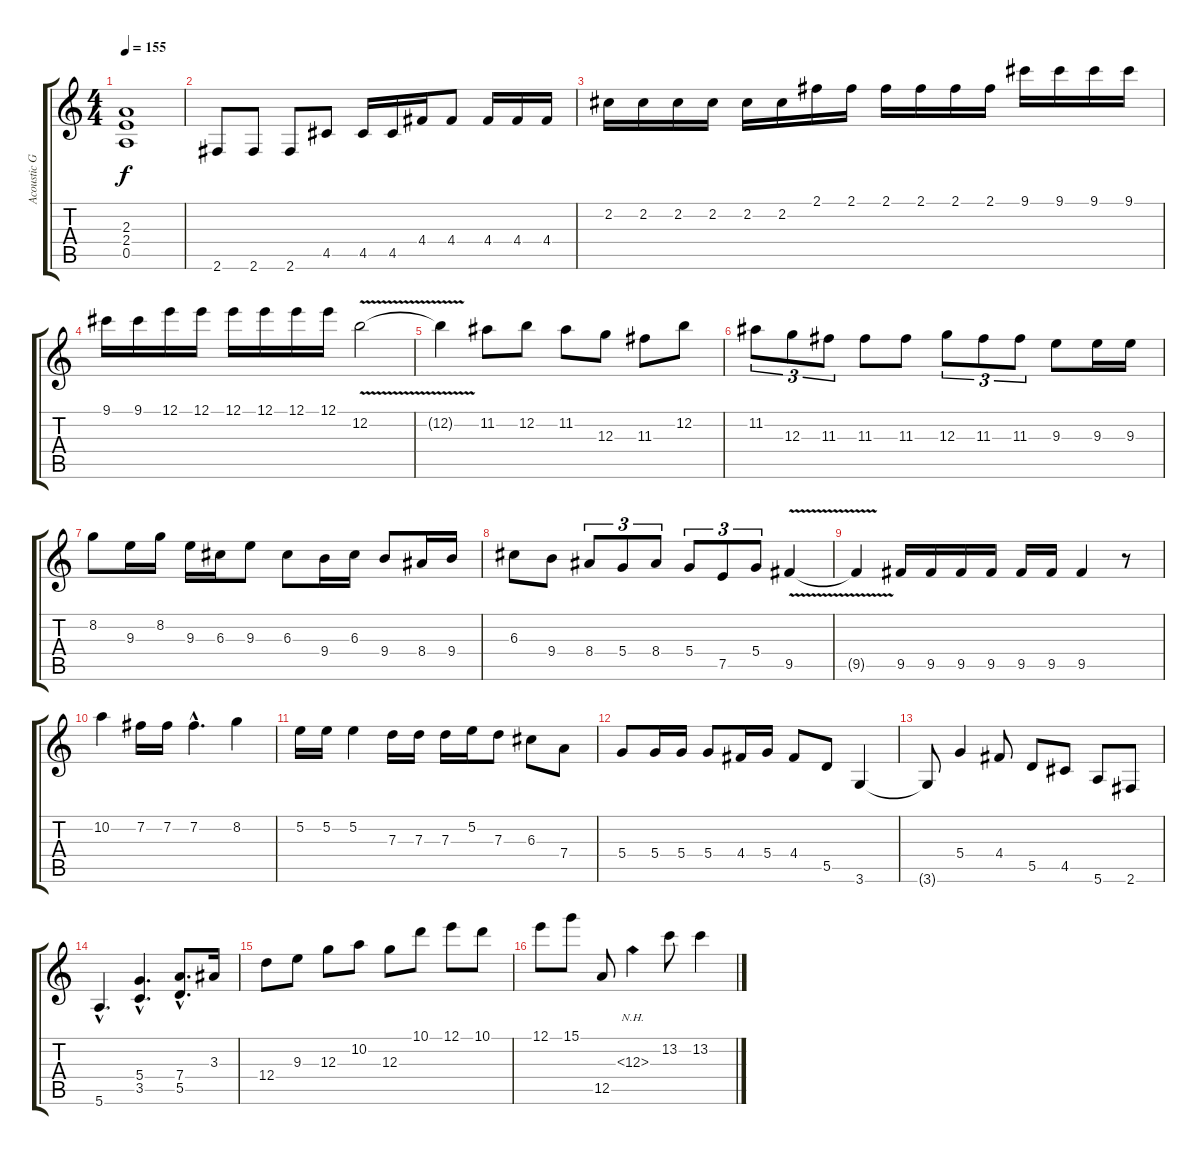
\track ("Acoustic Guitar" "Acoustic G") {instrument acousticguitarnylon}
\staff {score tabs}
\tuning (E4 B3 G3 D3 A2 E2) {hide}
\ts (4 4)
\tempo 155
\clef g2
\ks c
(2.3 2.4 0.5).1{dy f} |
2.6.8 2.6.8 2.6.8 4.5.8 4.5.16 4.5.16 4.4.16 4.4.8 4.4.16 4.4.16 4.4.16 |
2.2.16 2.2.16 2.2.16 2.2.16 2.2.16 2.2.16 2.1.16 2.1.16 2.1.16 2.1.16 2.1.16 2.1.16 9.1.16 9.1.16 9.1.16 9.1.16 |
9.1.16 9.1.16 12.1.16 12.1.16 12.1.16 12.1.16 12.1.16 12.1.16 12.2{v}.2 |
12.2{t}.4 11.2.8 12.2.8 11.2.8 12.3.8 11.3.8 12.2.8 |
11.2.8{tu (3 2)} 12.3.8{tu (3 2)} 11.3.8{tu (3 2)} 11.3.8 11.3.8 12.3.8{tu (3 2)} 11.3.8{tu (3 2)} 11.3.8{tu (3 2)} 9.3.8 9.3.16 9.3.16 |
8.2.8 9.3.16 8.2.16 9.3.16 6.3.16 9.3.8 6.3.8 9.4.16 6.3.16 9.4.8 8.4.16 9.4.16 |
6.3.8 9.4.8 8.4.8{tu (3 2)} 5.4.8{tu (3 2)} 8.4.8{tu (3 2)} 5.4.8{tu (3 2)} 7.5.8{tu (3 2)} 5.4.8{tu (3 2)} 9.5{v}.4 |
9.5{t}.4 9.5.16 9.5.16 9.5.16 9.5.16 9.5.16 9.5.16 9.5.4 r.8 |
10.2.4 7.2.16 7.2.16 7.2{hac}.4{d} 8.2.4 |
5.2.16 5.2.16 5.2.4 7.3.16 7.3.16 7.3.16 5.2.16 7.3.8 6.3.8 7.4.8 |
5.4.8 5.4.16 5.4.16 5.4.8 4.4.16 5.4.16 4.4.8 5.5.8 3.6.4 |
3.6{t}.8 5.4.4 4.4.8 5.5.8 4.5.8 5.6.8 2.6.8 |
5.6{hac}.4{d} (5.4{hac} 3.5{hac}).4{d} (7.4{hac} 5.5{hac}).8{d} 3.3.16 |
12.4.8 9.3.8 12.3.8 10.2.8 12.3.8 10.1.8 12.1.8 10.1.8 |
12.1.8 15.1.8 12.5.8 12.3{nh}.4 13.2.8 13.2.4
